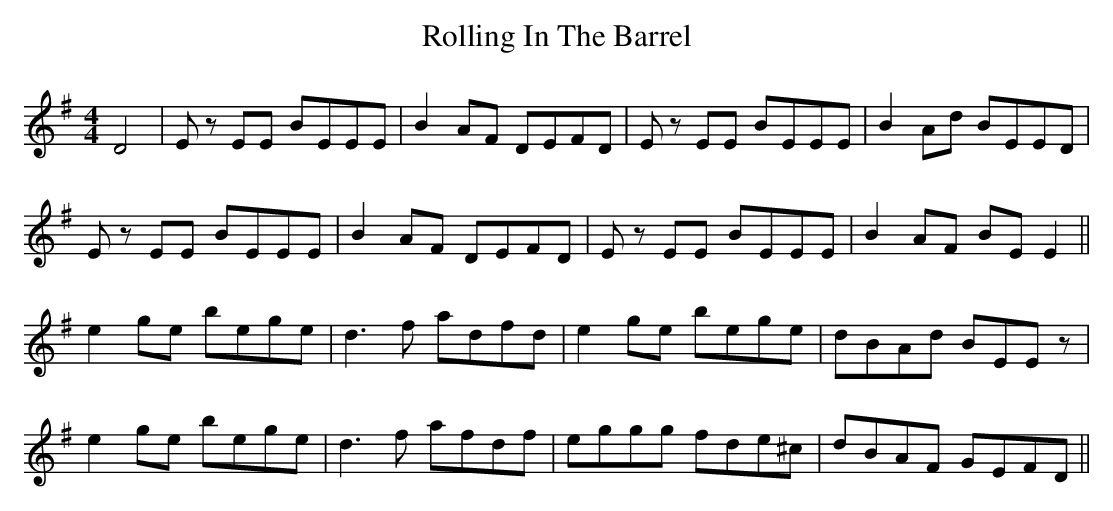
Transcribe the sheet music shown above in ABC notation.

X:1
T: Rolling In The Barrel
M: 4/4
L: 1/8
K: Emin
D4|Ez EE BEEE|B2 AF DEFD|Ez EE BEEE|B2 Ad BEED|
Ez EE BEEE|B2 AF DEFD|Ez EE BEEE|B2 AF BE E2||
e2 ge bege|d3f adfd|e2 ge bege|dBAd BEEz|
e2 ge bege|d3f afdf|eggg fde^c|dBAF GEFD||
